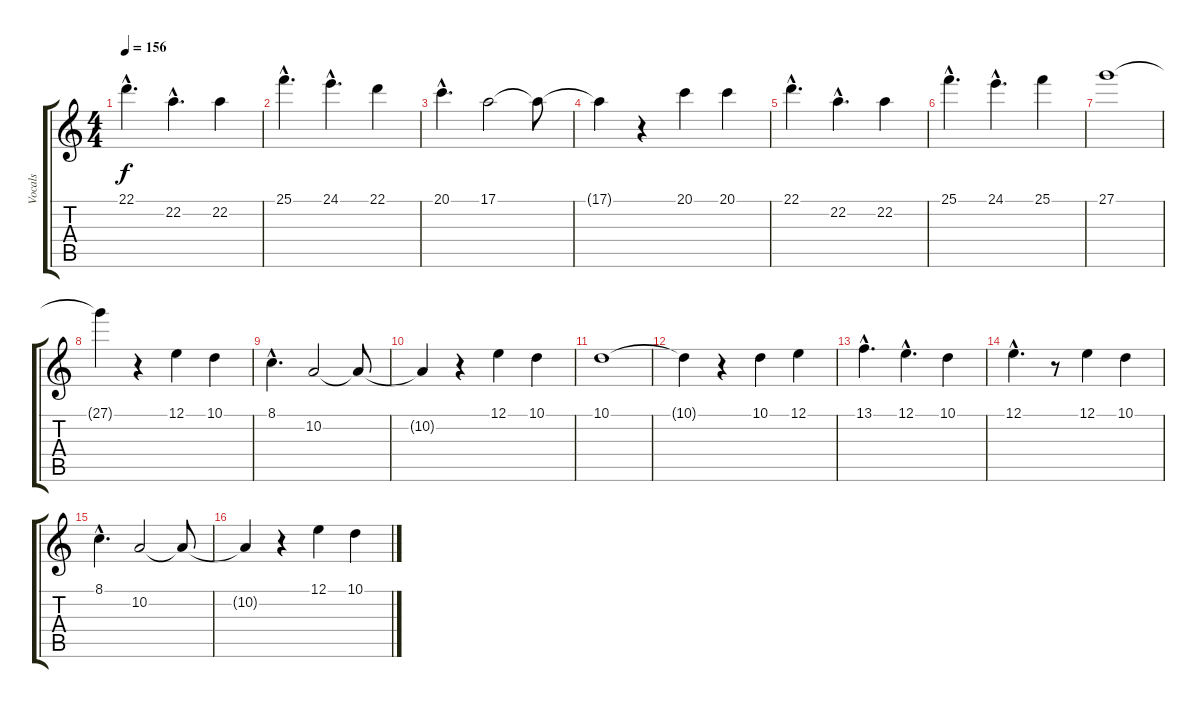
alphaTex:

\track ("Vocals" "Vocals") {instrument flute}
\staff {score tabs}
\tuning (E4 B3 G3 D3 A2 E2) {hide}
\ts (4 4)
\section ("" "")
\tempo 156
\clef g2
\ks c
22.1{hac}.4{d dy f} 22.2{hac}.4{d} 22.2.4 |
25.1{hac}.4{d} 24.1{hac}.4{d} 22.1.4 |
20.1{hac}.4{d} 17.1.2 17.1{t}.8 |
17.1{t}.4 r.4 20.1.4 20.1.4 |
22.1{hac}.4{d} 22.2{hac}.4{d} 22.2.4 |
25.1{hac}.4{d} 24.1{hac}.4{d} 25.1.4 |
27.1.1 |
27.1{t}.4 r.4 12.1.4 10.1.4 |
8.1{hac}.4{d} 10.2.2 10.2{t}.8 |
10.2{t}.4 r.4 12.1.4 10.1.4 |
10.1.1 |
10.1{t}.4 r.4 10.1.4 12.1.4 |
13.1{hac}.4{d} 12.1{hac}.4{d} 10.1.4 |
12.1{hac}.4{d} r.8 12.1.4 10.1.4 |
8.1{hac}.4{d} 10.2.2 10.2{t}.8 |
10.2{t}.4 r.4 12.1.4 10.1.4
